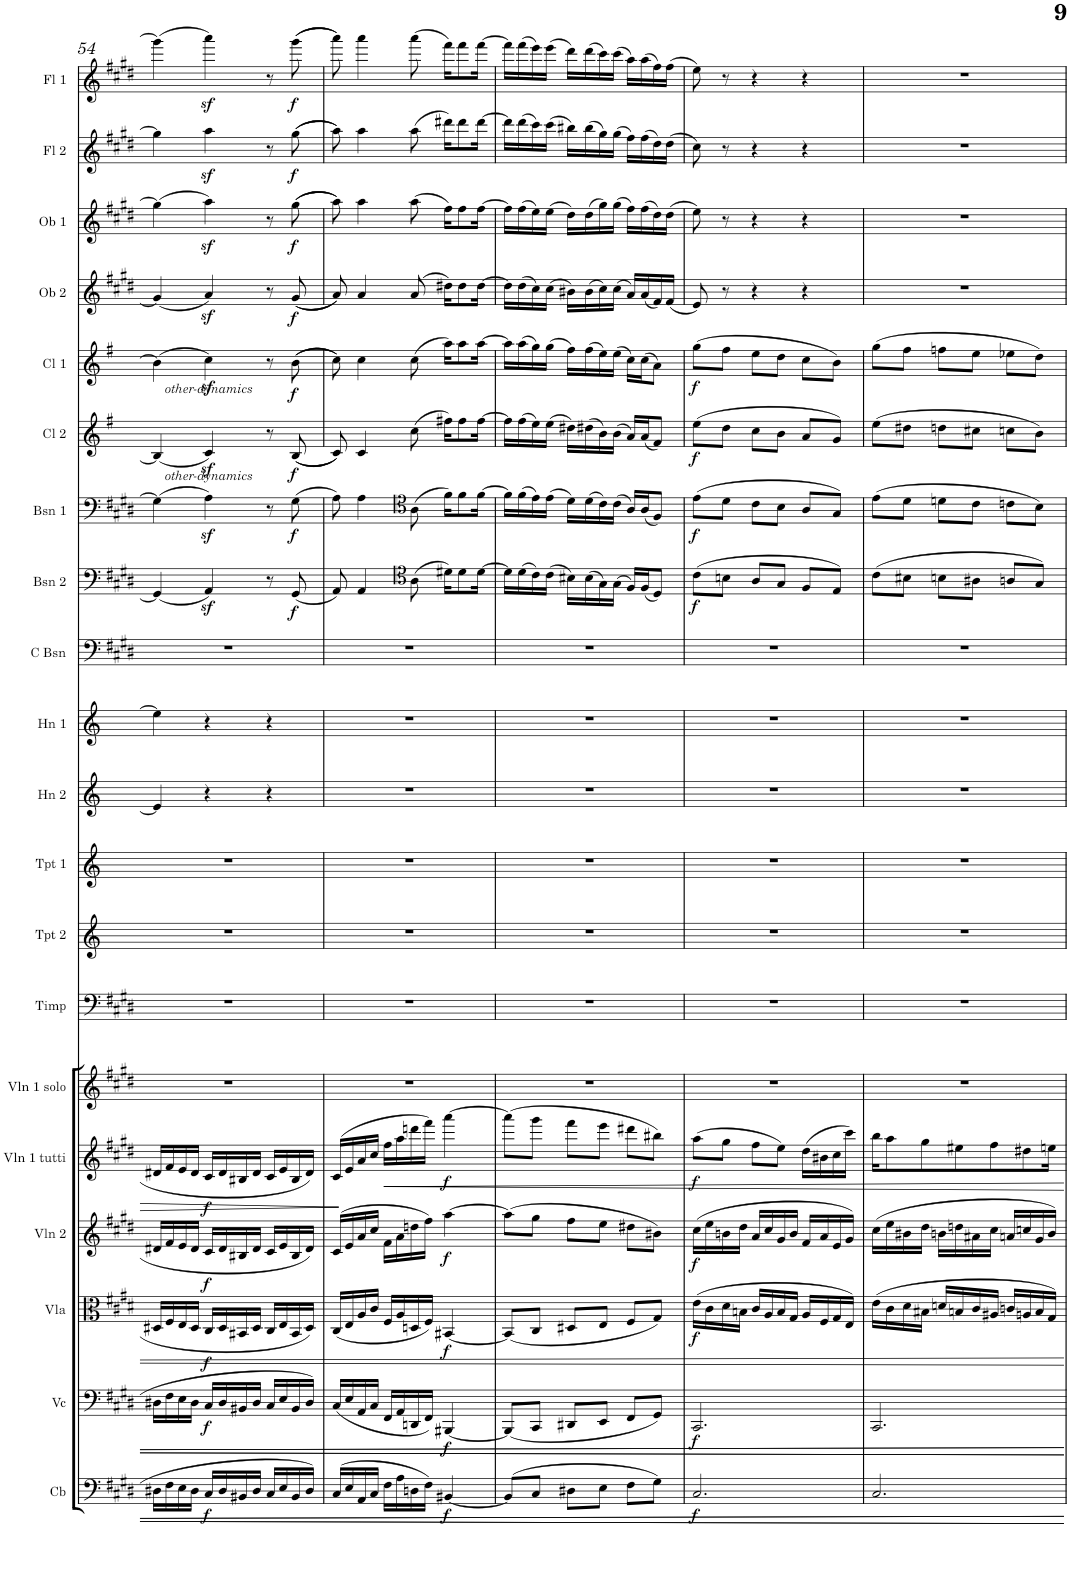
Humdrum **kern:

**kern	**dynam	**kern	**dynam	**kern	**dynam	**kern	**dynam	**kern	**dynam	**kern	**kern	**kern	**kern	**kern	**kern	**kern	**kern	**dynam	**kern	**dynam	**kern	**dynam	**kern	**dynam	**kern	**dynam	**kern	**dynam	**kern	**dynam	**kern	**dynam
*part20	*part20	*part19	*part19	*part18	*part18	*part17	*part17	*part16	*part16	*part15	*part14	*part13	*part12	*part11	*part10	*part9	*part8	*part8	*part7	*part7	*part6	*part6	*part5	*part5	*part4	*part4	*part3	*part3	*part2	*part2	*part1	*part1
*staff20	*staff20	*staff19	*staff19	*staff18	*staff18	*staff17	*staff17	*staff16	*staff16	*staff15	*staff14	*staff13	*staff12	*staff11	*staff10	*staff9	*staff8	*staff8	*staff7	*staff7	*staff6	*staff6	*staff5	*staff5	*staff4	*staff4	*staff3	*staff3	*staff2	*staff2	*staff1	*staff1
*I"Contrabass	*	*I"Violoncello	*	*I"Viola	*	*I"Violin 2	*	*I"Violin 1 tutti	*	*I"Violin 1 solo	*I"Timpani	*I"E Trumpet 2	*I"E Trumpet 1	*I"E Horn 2	*I"E Horn 1	*I"Contrabassoon	*I"Bassoon 2	*	*I"Bassoon 1	*	*I"A Clarinet 2	*	*I"A Clarinet 1	*	*I"Oboe 2	*	*I"Oboe 1	*	*I"Flute 2	*	*I"Flute 1	*
*I'Cb	*	*I'Vc	*	*I'Vla	*	*I'Vln 2	*	*I'Vln 1 tutti	*	*I'Vln 1 solo	*I'Timp	*I'Tpt 2	*I'Tpt 1	*I'Hn 2	*I'Hn 1	*I'C Bsn	*I'Bsn 2	*	*I'Bsn 1	*	*I'Cl 2	*	*I'Cl 1	*	*I'Ob 2	*	*I'Ob 1	*	*I'Fl 2	*	*I'Fl 1	*
!!LO:PB:g=z
*clefF4	*	*clefF4	*	*clefC3	*	*clefG2	*	*clefG2	*	*clefG2	*clefF4	*clefG2	*clefG2	*clefG2	*clefG2	*clefF4	*clefF4	*	*clefF4	*	*clefG2	*	*clefG2	*	*clefG2	*	*clefG2	*	*clefG2	*	*clefG2	*
*Trd7c12	*	*	*	*	*	*	*	*	*	*	*	*Trd-2c-4	*Trd-2c-4	*Trd5c8	*Trd5c8	*Trd7c12	*	*	*	*	*Trd2c3	*	*Trd2c3	*	*	*	*	*	*	*	*	*
*k[f#c#g#d#]	*	*k[f#c#g#d#]	*	*k[f#c#g#d#]	*	*k[f#c#g#d#]	*	*k[f#c#g#d#]	*	*k[f#c#g#d#]	*k[f#c#g#d#]	*k[]	*k[]	*k[]	*k[]	*k[f#c#g#d#]	*k[f#c#g#d#]	*	*k[f#c#g#d#]	*	*k[f#]	*	*k[f#]	*	*k[f#c#g#d#]	*	*k[f#c#g#d#]	*	*k[f#c#g#d#]	*	*k[f#c#g#d#]	*
*M3/4	*	*M3/4	*	*M3/4	*	*M3/4	*	*M3/4	*	*M3/4	*M3/4	*M3/4	*M3/4	*M3/4	*M3/4	*M3/4	*M3/4	*	*M3/4	*	*M3/4	*	*M3/4	*	*M3/4	*	*M3/4	*	*M3/4	*	*M3/4	*
=54	=54	=54	=54	=54	=54	=54	=54	=54	=54	=54	=54	=54	=54	=54	=54	=54	=54	=54	=54	=54	=54	=54	=54	=54	=54	=54	=54	=54	=54	=54	=54	=54
16D#X\LL	.	16D#X\LL	.	16D#X/LL	.	16d#X/LL	.	16d#X/LL	.	2.r	2.r	2.r	2.r	4e/]	4ee\]	2.r	(4GG#/]	.	(4G#\]	.	(4B/]	.	(4b\]	.	(4g#/]	.	(4gg#\]	.	4gg#\]	.	(4ggg#\]	.
16F#\	.	16F#\	.	16F#/	.	16f#/	.	16f#/	.	.	.	.	.	.	.	.	.	.	.	.	.	.	.	.	.	.	.	.	.	.	.	.
16E\	.	16E\	.	16E/	.	16e/	.	16e/	.	.	.	.	.	.	.	.	.	.	.	.	.	.	.	.	.	.	.	.	.	.	.	.
16D#\JJ	.	16D#\JJ	.	16D#/JJ	.	16d#/JJ	.	16d#/JJ	.	.	.	.	.	.	.	.	.	.	.	.	.	.	.	.	.	.	.	.	.	.	.	.
!	!LO:DY:b	!	!LO:DY:b	!	!LO:DY:b	!	!LO:DY:b	!	!LO:DY:b	!	!	!	!	!	!	!	!	!	!	!	!	!LO:DY:b	!	!LO:DY:b	!	!	!	!	!	!	!	!
16C#/LL	f	16C#/LL	f	16C#/LL	f	16c#/LL	f	16c#/LL	f	.	.	.	.	4r	4r	.	4AAz</)	.	4Az<\)	.	4cz</)	other-dynamics	4ccz<\)	other-dynamics	4az</)	.	4aaz<\)	.	4aaz<\	.	4aaaz<\)	.
16D#/	.	16D#/	.	16D#/	.	16d#/	.	16d#/	.	.	.	.	.	.	.	.	.	.	.	.	.	.	.	.	.	.	.	.	.	.	.	.
16BB#X/	.	16BB#X/	.	16BB#X/	.	16B#X/	.	16B#X/	.	.	.	.	.	.	.	.	.	.	.	.	.	.	.	.	.	.	.	.	.	.	.	.
16D#/JJ	.	16D#/JJ	.	16D#/JJ	.	16d#/JJ	.	16d#/JJ	.	.	.	.	.	.	.	.	.	.	.	.	.	.	.	.	.	.	.	.	.	.	.	.
16C#/LL	.	16C#/LL	.	16C#/LL	.	16c#/LL	.	16c#/LL	.	.	.	.	.	4r	4r	.	8r	.	8r	.	8r	.	8r	.	8r	.	8r	.	8r	.	8r	.
16E/	.	16E/	.	16E/	.	16e/	.	16e/	.	.	.	.	.	.	.	.	.	.	.	.	.	.	.	.	.	.	.	.	.	.	.	.
!	!	!	!	!	!	!	!	!	!	!	!	!	!	!	!	!	!	!LO:DY:b	!	!LO:DY:b	!	!LO:DY:b	!	!LO:DY:b	!	!LO:DY:b	!	!LO:DY:b	!	!LO:DY:b	!	!LO:DY:b
16BB#/	.	16BB#/	.	16BB#/	.	16B#/	.	16B#/	.	.	.	.	.	.	.	.	(8GG#/	f	(8G#\	f	((8B/	f	((8b\	f	((8g#/	f	((8gg#\	f	((8gg#\	f	((8ggg#\	f
16D#/JJ	.	16D#/JJ	.	16D#/JJ	.	16d#/JJ	.	16d#/JJ	.	.	.	.	.	.	.	.	.	.	.	.	.	.	.	.	.	.	.	.	.	.	.	.
=55	=55	=55	=55	=55	=55	=55	=55	=55	=55	=55	=55	=55	=55	=55	=55	=55	=55	=55	=55	=55	=55	=55	=55	=55	=55	=55	=55	=55	=55	=55	=55	=55
(16C#/LL	.	(16C#/LL	.	(16C#/LL	.	(16c#/LL	.	(16c#/LL	.	2.r	2.r	2.r	2.r	2.r	2.r	2.r	8AA/)	.	8A\)	.	8c/))	.	8cc\))	.	8a/))	.	8aa\))	.	8aa\))	.	8aaa\))	.
16E/	.	16E/	.	16E/	.	16e/	.	16e/	.	.	.	.	.	.	.	.	.	.	.	.	.	.	.	.	.	.	.	.	.	.	.	.
16AA/	.	16AA/	.	16A/	.	16a/	.	16a/	.	.	.	.	.	.	.	.	4AA/	.	4A\	.	4c/	.	4cc\	.	4a/	.	4aa\	.	4aa\	.	4aaa\	.
16C#/JJ	.	16C#/JJ	.	16c#/JJ	.	16cc#/JJ	.	16cc#/JJ	.	.	.	.	.	.	.	.	.	.	.	.	.	.	.	.	.	.	.	.	.	.	.	.
16F#\LL	.	16FF#/LL	.	16F#/LL	.	16f#\LL	.	16ff#\LL	.	.	.	.	.	.	.	.	.	.	.	.	.	.	.	.	.	.	.	.	.	.	.	.
16A\	.	16AA/	.	16A/	.	16a\	.	16aa\	.	.	.	.	.	.	.	.	.	.	.	.	.	.	.	.	.	.	.	.	.	.	.	.
*	*	*	*	*	*	*	*	*	*	*	*	*	*	*	*	*	*clefC4	*	*clefC4	*	*	*	*	*	*	*	*	*	*	*	*	*
16Dn\	.	16DDn/	.	16Dn/	.	16ddn\	.	16dddn\	.	.	.	.	.	.	.	.	(8A\	.	(8A\	.	(8cc\	.	(8cc\	.	(8a/	.	(8aa\	.	(8aa\	.	(8aaa\	.
16F#\JJ)	.	16FF#/JJ)	.	16F#/JJ)	.	16ff#\JJ)	.	16fff#\JJ)	.	.	.	.	.	.	.	.	.	.	.	.	.	.	.	.	.	.	.	.	.	.	.	.
!	!LO:DY:b	!	!LO:DY:b	!	!LO:DY:b	!	!LO:DY:b	!	!LO:DY:b	!	!	!	!	!	!	!	!	!	!	!	!	!	!	!	!	!	!	!	!	!	!	!
[4BB#X/	f	[4BBB#X/	f	[4BB#X/	f	[4aa\	f	[4aaa\	f	.	.	.	.	.	.	.	16d#X\KL)	.	16f#\KL)	.	16ff#X\KL)	.	16aa\KL)	.	16dd#X\KL)	.	16ff#\KL)	.	16ddd#X\KL)	.	16fff#\KL)	.
.	.	.	.	.	.	.	.	.	.	.	.	.	.	.	.	.	8d#\	.	8f#\	.	8ff#\	.	8aa\	.	8dd#\	.	8ff#\	.	8ddd#\	.	8fff#\	.
.	.	.	.	.	.	.	.	.	.	.	.	.	.	.	.	.	[16d#\Jk	.	[16f#\Jk	.	[16ff#\Jk	.	[16aa\Jk	.	[16dd#\Jk	.	[16ff#\Jk	.	[16ddd#\Jk	.	[16fff#\Jk	.
=56	=56	=56	=56	=56	=56	=56	=56	=56	=56	=56	=56	=56	=56	=56	=56	=56	=56	=56	=56	=56	=56	=56	=56	=56	=56	=56	=56	=56	=56	=56	=56	=56
(8BB#/L]	.	(8BBB#/L]	.	(8BB#/L]	.	(8aa\L]	.	(8aaa\L]	.	2.r	2.r	2.r	2.r	2.r	2.r	2.r	16d#\LL]	.	16f#\LL]	.	16ff#\LL]	.	16aa\LL]	.	16dd#\LL]	.	16ff#\LL]	.	16ddd#\LL]	.	16fff#\LL]	.
.	.	.	.	.	.	.	.	.	.	.	.	.	.	.	.	.	(16d#\	.	(16f#\	.	(16ff#\	.	(16aa\	.	(16dd#\	.	(16ff#\	.	(16ddd#\	.	(16fff#\	.
8C#/J	.	8CC#/J	.	8C#/J	.	8gg#\J	.	8ggg#\J	.	.	.	.	.	.	.	.	16c#\)	.	16e\)	.	16ee\)	.	16gg\)	.	16cc#\)	.	16ee\)	.	16ccc#\)	.	16eee\)	.
.	.	.	.	.	.	.	.	.	.	.	.	.	.	.	.	.	(16c#\JJ	.	(16e\JJ	.	(16ee\JJ	.	(16gg\JJ	.	(16cc#\JJ	.	(16ee\JJ	.	(16ccc#\JJ	.	(16eee\JJ	.
8D#X\L	.	8DD#X/L	.	8D#X/L	.	8ff#\L	.	8fff#\L	.	.	.	.	.	.	.	.	16B#X\LL)	.	16d#\LL)	.	16dd#X\LL)	.	16ff#\LL)	.	16b#X\LL)	.	16dd#\LL)	.	16bb#X\LL)	.	16ddd#\LL)	.
.	.	.	.	.	.	.	.	.	.	.	.	.	.	.	.	.	(16B#\	.	(16d#\	.	(16dd#X\	.	(16ff#\	.	(16b#\	.	(16dd#\	.	(16bb#\	.	(16ddd#\	.
8E\J	.	8EE/J	.	8E/J	.	8ee\J	.	8eee\J	.	.	.	.	.	.	.	.	16G#\)	.	16c#\)	.	16b\)	.	16ee\)	.	16cc#\)	.	16gg#\)	.	16gg#\)	.	16ccc#\)	.
.	.	.	.	.	.	.	.	.	.	.	.	.	.	.	.	.	(16G#\JJ	.	(16c#\JJ	.	(16b\JJ	.	(16ee\JJ	.	(16cc#\JJ	.	(16gg#\JJ	.	(16gg#\JJ	.	(16ccc#\JJ	.
8F#\L	.	8FF#/L	.	8F#/L	.	8dd#X\L	.	8ddd#X\L	.	.	.	.	.	.	.	.	16F#/LL)	.	16A/LL)	.	16a/LL)	.	16cc\LL)	.	16a/LL)	.	16ff#\LL)	.	16ff#\LL)	.	16aa\LL)	.
.	.	.	.	.	.	.	.	.	.	.	.	.	.	.	.	.	(16F#/J	.	(16A/J	.	(16a/J	.	(16cc\J	.	(16a/	.	(16ff#\	.	(16ff#\	.	(16aa\	.
8G#\J)	.	8GG#/J)	.	8G#/J)	.	8b#X\J)	.	8bb#X\J)	.	.	.	.	.	.	.	.	8D#/J)	.	8F#/J)	.	8f#/J)	.	8a\J)	.	16f#/)	.	16dd#\)	.	16dd#\)	.	16ff#\)	.
.	.	.	.	.	.	.	.	.	.	.	.	.	.	.	.	.	.	.	.	.	.	.	.	.	(16f#/JJ	.	(16dd#\JJ	.	(16dd#\JJ	.	(16ff#\JJ	.
=57	=57	=57	=57	=57	=57	=57	=57	=57	=57	=57	=57	=57	=57	=57	=57	=57	=57	=57	=57	=57	=57	=57	=57	=57	=57	=57	=57	=57	=57	=57	=57	=57
!	!LO:DY:b	!	!LO:DY:b	!	!LO:DY:b	!	!LO:DY:b	!	!LO:DY:b	!	!	!	!	!	!	!	!	!LO:DY:b	!	!LO:DY:b	!	!LO:DY:b	!	!LO:DY:b	!	!	!	!	!	!	!	!
2.C#/	f	2.CC#/	f	(16e\LL	f	(16cc#\LL	f	(8aa\L	f	2.r	2.r	2.r	2.r	2.r	2.r	2.r	(8c#\L	f	(8e\L	f	(8ee\L	f	(8gg\L	f	8e/)	.	8ee\)	.	8cc#\)	.	8ee\)	.
.	.	.	.	16c#\	.	16ee\	.	.	.	.	.	.	.	.	.	.	.	.	.	.	.	.	.	.	.	.	.	.	.	.	.	.
.	.	.	.	16d#\	.	16bn\	.	8gg#\J	.	.	.	.	.	.	.	.	8Bn\J	.	8d#\J	.	8dd\J	.	8ff#\J	.	8r	.	8r	.	8r	.	8r	.
.	.	.	.	16Bn\JJ	.	16dd#\JJ	.	.	.	.	.	.	.	.	.	.	.	.	.	.	.	.	.	.	.	.	.	.	.	.	.	.
.	.	.	.	16c#/LL	.	16a/LL	.	8ff#\L	.	.	.	.	.	.	.	.	8A/L	.	8c#\L	.	8cc\L	.	8ee\L	.	4r	.	4r	.	4r	.	4r	.
.	.	.	.	16A/	.	16cc#/	.	.	.	.	.	.	.	.	.	.	.	.	.	.	.	.	.	.	.	.	.	.	.	.	.	.
.	.	.	.	16B/	.	16g#/	.	8ee\J)	.	.	.	.	.	.	.	.	8G#/J	.	8B\J	.	8b\J	.	8dd\J	.	.	.	.	.	.	.	.	.
.	.	.	.	16G#/JJ	.	16b/JJ	.	.	.	.	.	.	.	.	.	.	.	.	.	.	.	.	.	.	.	.	.	.	.	.	.	.
.	.	.	.	16A/LL	.	16f#/LL	.	(16dd#\LL	.	.	.	.	.	.	.	.	8F#/L	.	8A/L	.	8a/L	.	8cc\L	.	4r	.	4r	.	4r	.	4r	.
.	.	.	.	16F#/	.	16a/	.	16b#X\	.	.	.	.	.	.	.	.	.	.	.	.	.	.	.	.	.	.	.	.	.	.	.	.
.	.	.	.	16G#/	.	16e/	.	16cc#\	.	.	.	.	.	.	.	.	8E/J)	.	8G#/J)	.	8g/J)	.	8b\J)	.	.	.	.	.	.	.	.	.
.	.	.	.	16E/JJ)	.	16g#/JJ)	.	16ccc#\JJ)	.	.	.	.	.	.	.	.	.	.	.	.	.	.	.	.	.	.	.	.	.	.	.	.
=58	=58	=58	=58	=58	=58	=58	=58	=58	=58	=58	=58	=58	=58	=58	=58	=58	=58	=58	=58	=58	=58	=58	=58	=58	=58	=58	=58	=58	=58	=58	=58	=58
2.C#/	.	2.CC#/	.	(16e\LL	.	(16cc#\LL	.	16bb\KL	.	2.r	2.r	2.r	2.r	2.r	2.r	2.r	(8c#\L	.	(8e\L	.	(8ee\L	.	(8gg\L	.	2.r	.	2.r	.	2.r	.	2.r	.
.	.	.	.	16c#\	.	16ee\	.	8aa\	.	.	.	.	.	.	.	.	.	.	.	.	.	.	.	.	.	.	.	.	.	.	.	.
.	.	.	.	16d#\	.	16b#X\	.	.	.	.	.	.	.	.	.	.	8B#X\J	.	8d#\J	.	8dd#X\J	.	8ff#\J	.	.	.	.	.	.	.	.	.
.	.	.	.	16B#X\JJ	.	16dd#\JJ	.	8gg#\	.	.	.	.	.	.	.	.	.	.	.	.	.	.	.	.	.	.	.	.	.	.	.	.
.	.	.	.	16dn/LL	.	16bn\LL	.	.	.	.	.	.	.	.	.	.	8Bn\L	.	8dn\L	.	8ddn\L	.	8ffn\L	.	.	.	.	.	.	.	.	.
.	.	.	.	16Bn/	.	16ddn\	.	8ee#X\	.	.	.	.	.	.	.	.	.	.	.	.	.	.	.	.	.	.	.	.	.	.	.	.
.	.	.	.	16c#/	.	16a#X\	.	.	.	.	.	.	.	.	.	.	8A#X\J	.	8c#\J	.	8cc#X\J	.	8ee\J	.	.	.	.	.	.	.	.	.
.	.	.	.	16A#X/JJ	.	16cc#\JJ	.	8ff#\	.	.	.	.	.	.	.	.	.	.	.	.	.	.	.	.	.	.	.	.	.	.	.	.
.	.	.	.	16cn/LL	.	16an/LL	.	.	.	.	.	.	.	.	.	.	8An/L	.	8cn\L	.	8ccn\L	.	8ee-X\L	.	.	.	.	.	.	.	.	.
.	.	.	.	16An/	.	16ccn/	.	8dd#X\	.	.	.	.	.	.	.	.	.	.	.	.	.	.	.	.	.	.	.	.	.	.	.	.
.	.	.	.	16B/	.	16g#/	.	.	.	.	.	.	.	.	.	.	8G#/J)	.	8B\J)	.	8b\J)	.	8dd\J)	.	.	.	.	.	.	.	.	.
.	.	.	.	16G#/JJ)	.	16b/JJ)	.	16een\Jk	.	.	.	.	.	.	.	.	.	.	.	.	.	.	.	.	.	.	.	.	.	.	.	.
=	=	=	=	=	=	=	=	=	=	=	=	=	=	=	=	=	=	=	=	=	=	=	=	=	=	=	=	=	=	=	=	=
*-	*-	*-	*-	*-	*-	*-	*-	*-	*-	*-	*-	*-	*-	*-	*-	*-	*-	*-	*-	*-	*-	*-	*-	*-	*-	*-	*-	*-	*-	*-	*-	*-
